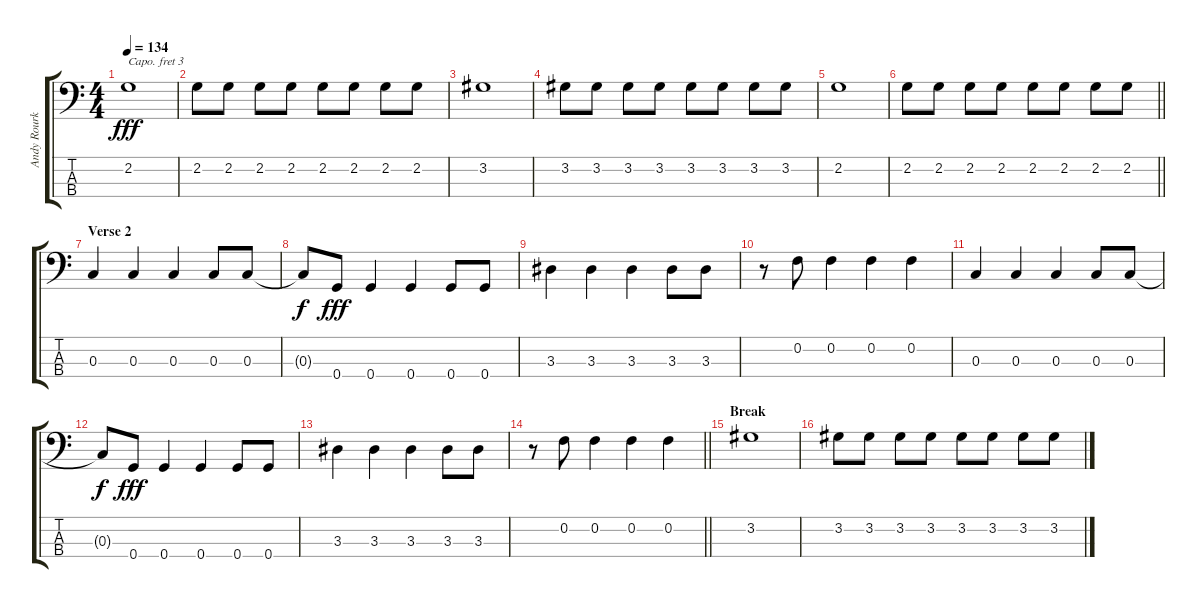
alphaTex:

\track ("Andy Rourke" "Andy Rourk") {instrument electricbasspick}
\staff {score tabs}
\capo 3
\tuning (G2 D2 A1 E1) {hide}
\ts (4 4)
\tempo 134
\clef f4
\ks c
2.2.1{dy fff} |
2.2.8 2.2.8 2.2.8 2.2.8 2.2.8 2.2.8 2.2.8 2.2.8 |
3.2.1 |
3.2.8 3.2.8 3.2.8 3.2.8 3.2.8 3.2.8 3.2.8 3.2.8 |
2.2.1 |
\barLineRight lightlight
2.2.8 2.2.8 2.2.8 2.2.8 2.2.8 2.2.8 2.2.8 2.2.8 |
\section ("" "Verse 2")
0.3.4 0.3.4 0.3.4 0.3.8 0.3.8 |
0.3{t}.8{dy f} 0.4.8{dy fff} 0.4.4 0.4.4 0.4.8 0.4.8 |
3.3.4 3.3.4 3.3.4 3.3.8 3.3.8 |
r.8 0.2.8 0.2.4 0.2.4 0.2.4 |
0.3.4 0.3.4 0.3.4 0.3.8 0.3.8 |
0.3{t}.8{dy f} 0.4.8{dy fff} 0.4.4 0.4.4 0.4.8 0.4.8 |
3.3.4 3.3.4 3.3.4 3.3.8 3.3.8 |
\barLineRight lightlight
r.8 0.2.8 0.2.4 0.2.4 0.2.4 |
\section ("" "Break")
3.2.1 |
3.2.8 3.2.8 3.2.8 3.2.8 3.2.8 3.2.8 3.2.8 3.2.8
